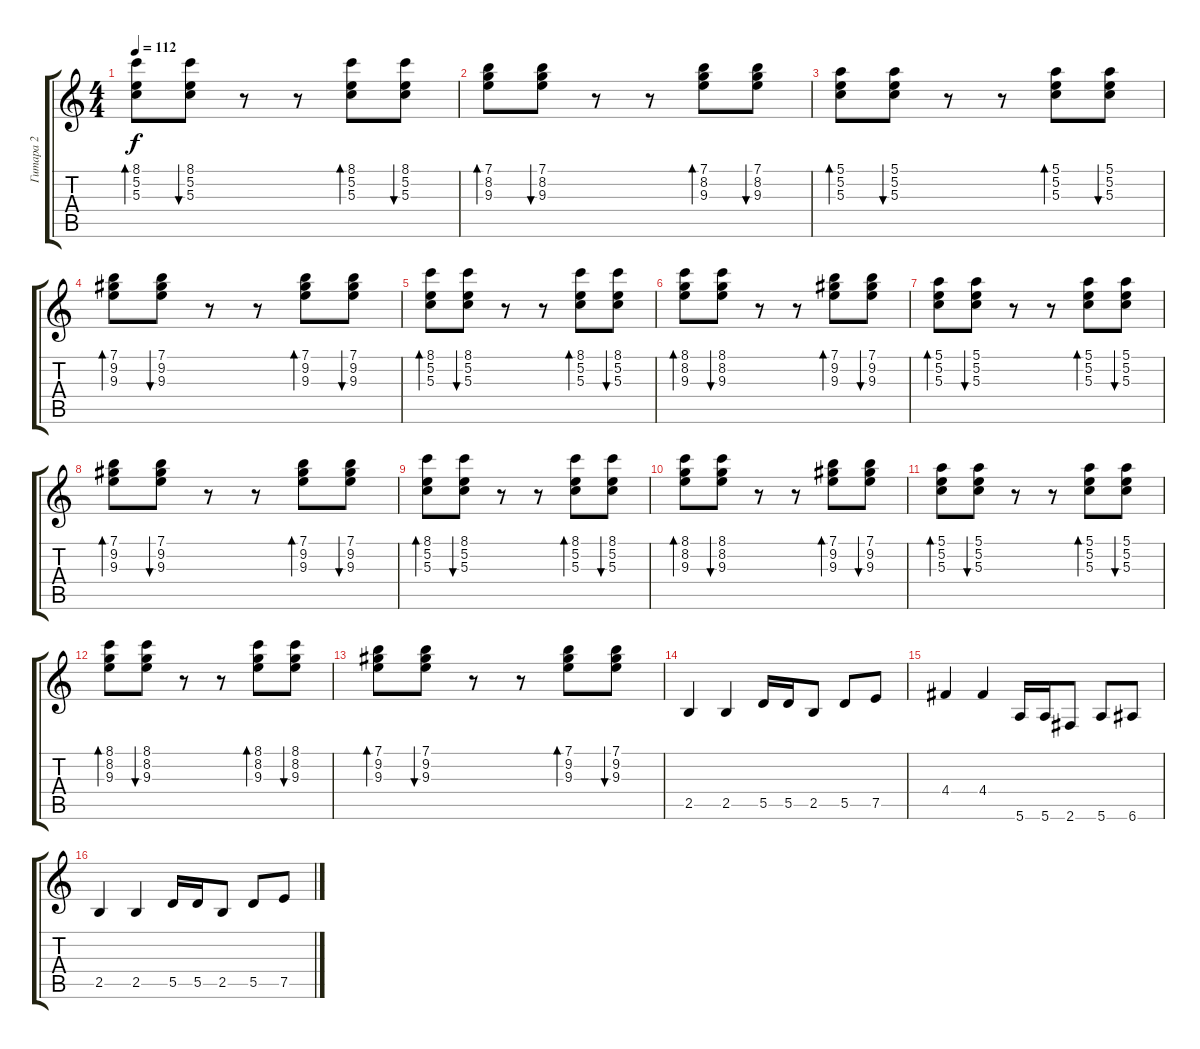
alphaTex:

\track ("Гитара 2" "Гитара 2") {instrument electricguitarmuted}
\staff {score tabs}
\tuning (E4 B3 G3 D3 A2 E2) {hide}
\ts (4 4)
\tempo 112
\clef g2
\ks c
(8.1 5.2 5.3).8{bd 120 dy f} (8.1 5.2 5.3).8{bu 120} r.8 r.8 (8.1 5.2 5.3).8{bd 120} (8.1 5.2 5.3).8{bu 120} |
(7.1 8.2 9.3).8{bd 120} (7.1 8.2 9.3).8{bu 120} r.8 r.8 (7.1 8.2 9.3).8{bd 120} (7.1 8.2 9.3).8{bu 120} |
(5.1 5.2 5.3).8{bd 120} (5.1 5.2 5.3).8{bu 120} r.8 r.8 (5.1 5.2 5.3).8{bd 120} (5.1 5.2 5.3).8{bu 120} |
(7.1 9.2 9.3).8{bd 120} (7.1 9.2 9.3).8{bu 120} r.8 r.8 (7.1 9.2 9.3).8{bd 120} (7.1 9.2 9.3).8{bu 120} |
(8.1 5.2 5.3).8{bd 120} (8.1 5.2 5.3).8{bu 120} r.8 r.8 (8.1 5.2 5.3).8{bd 120} (8.1 5.2 5.3).8{bu 120} |
(8.1 8.2 9.3).8{bd 120} (8.1 8.2 9.3).8{bu 120} r.8 r.8 (7.1 9.2 9.3).8{bd 120} (7.1 9.2 9.3).8{bu 120} |
(5.1 5.2 5.3).8{bd 120} (5.1 5.2 5.3).8{bu 120} r.8 r.8 (5.1 5.2 5.3).8{bd 120} (5.1 5.2 5.3).8{bu 120} |
(7.1 9.2 9.3).8{bd 120} (7.1 9.2 9.3).8{bu 120} r.8 r.8 (7.1 9.2 9.3).8{bd 120} (7.1 9.2 9.3).8{bu 120} |
(8.1 5.2 5.3).8{bd 120} (8.1 5.2 5.3).8{bu 120} r.8 r.8 (8.1 5.2 5.3).8{bd 120} (8.1 5.2 5.3).8{bu 120} |
(8.1 8.2 9.3).8{bd 120} (8.1 8.2 9.3).8{bu 120} r.8 r.8 (7.1 9.2 9.3).8{bd 120} (7.1 9.2 9.3).8{bu 120} |
(5.1 5.2 5.3).8{bd 120} (5.1 5.2 5.3).8{bu 120} r.8 r.8 (5.1 5.2 5.3).8{bd 120} (5.1 5.2 5.3).8{bu 120} |
(8.1 8.2 9.3).8{bd 120} (8.1 8.2 9.3).8{bu 120} r.8 r.8 (8.1 8.2 9.3).8{bd 120} (8.1 8.2 9.3).8{bu 120} |
(7.1 9.2 9.3).8{bd 120} (7.1 9.2 9.3).8{bu 120} r.8 r.8 (7.1 9.2 9.3).8{bd 120} (7.1 9.2 9.3).8{bu 120} |
2.5.4 2.5.4 5.5.16 5.5.16 2.5.8 5.5.8 7.5.8 |
4.4.4 4.4.4 5.6.16 5.6.16 2.6.8 5.6.8 6.6.8 |
2.5.4 2.5.4 5.5.16 5.5.16 2.5.8 5.5.8 7.5.8
